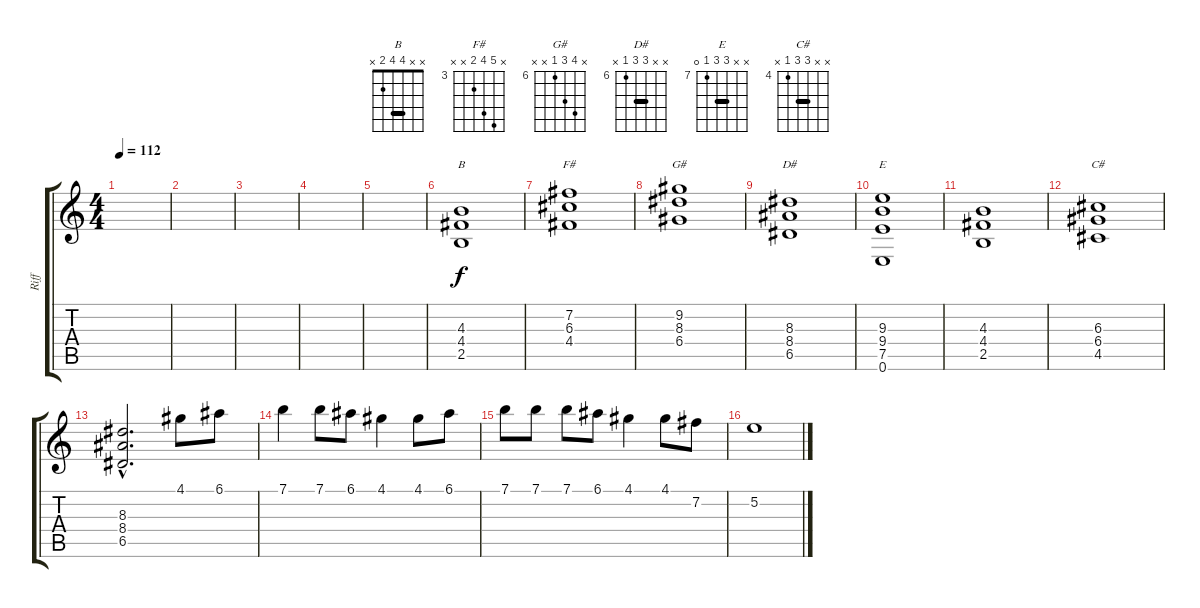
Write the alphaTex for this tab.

\track ("Riff" "Riff") {instrument distortionguitar}
\staff {score tabs}
\tuning (E4 B3 G3 D3 A2 E2) {hide}
\chord ("B" x x 4 4 2 x) {barre 4}
\chord ("F#" x 7 6 4 x x) {firstfret 3}
\chord ("G#" x 9 8 6 x x) {firstfret 6}
\chord ("D#" x x 8 8 6 x) {firstfret 6 barre 8}
\chord ("E" x x 9 9 7 0) {firstfret 7 barre 9}
\chord ("C#" x x 6 6 4 x) {firstfret 4 barre 6}
\ts (4 4)
\tempo 112
\clef g2
\ks c
|
|
|
|
|
(4.3 4.4 2.5).1{ch "B"} |
(7.2 6.3 4.4).1{ch "F#"} |
(9.2 8.3 6.4).1{ch "G#"} |
(8.3 8.4 6.5).1{ch "D#"} |
(9.3 9.4 7.5 0.6).1{ch "E"} |
(4.3 4.4 2.5).1 |
(6.3 6.4 4.5).1{ch "C#"} |
(8.3{hac} 8.4{hac} 6.5{hac}).2{d} 4.1.8 6.1.8 |
7.1.4 7.1.8 6.1.8 4.1.4 4.1.8 6.1.8 |
7.1.8 7.1.8 7.1.8 6.1.8 4.1.4 4.1.8 7.2.8 |
5.2.1
